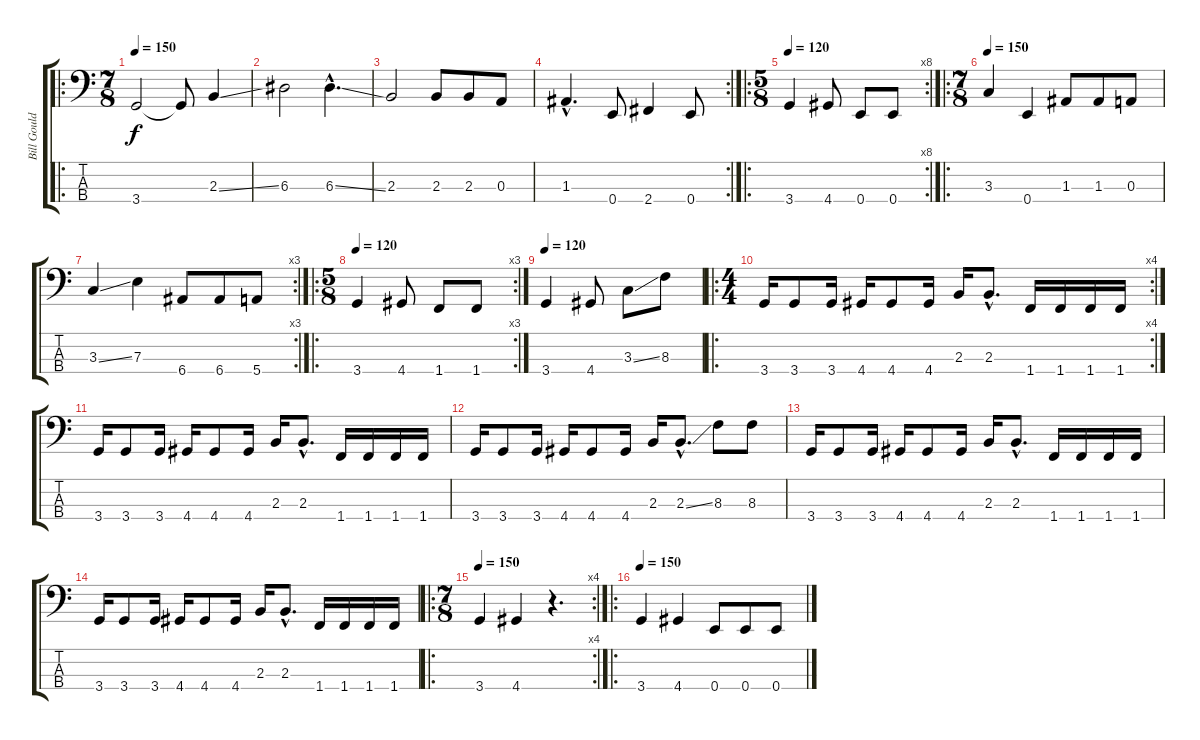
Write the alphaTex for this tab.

\track ("Bill Gould" "Bill Gould") {instrument electricbassfinger}
\staff {score tabs}
\tuning (G2 D2 A1 E1) {hide}
\ro
\ts (7 8)
\tempo 150
\clef f4
\ks c
3.4.2{dy f} 3.4{t}.8 2.3{ss}.4 |
6.3.2 6.3{ss hac}.4{d} |
2.3.2 2.3.8 2.3.8 0.3.8 |
\rc 2
1.3{hac}.4{d} 0.4.8 2.4.4 0.4.8 |
\ro
\rc 8
\ts (5 8)
\tempo 120
3.4.4 4.4.8 0.4.8 0.4.8 |
\ro
\ts (7 8)
\tempo 150
3.3.4 0.4.4 1.3.8 1.3.8 0.3.8 |
\rc 3
3.3{ss}.4 7.3.4 6.4.8 6.4.8 5.4.8 |
\ro
\rc 3
\ts (5 8)
\tempo 120
3.4.4 4.4.8 1.4.8 1.4.8 |
\tempo 120
3.4.4 4.4.8 3.3{ss}.8 8.3.8 |
\ro
\rc 4
\ts (4 4)
3.4.16 3.4.8 3.4.16 4.4.16 4.4.8 4.4.16 2.3.16 2.3{hac}.8{d} 1.4.16 1.4.16 1.4.16 1.4.16 |
3.4.16 3.4.8 3.4.16 4.4.16 4.4.8 4.4.16 2.3.16 2.3{hac}.8{d} 1.4.16 1.4.16 1.4.16 1.4.16 |
3.4.16 3.4.8 3.4.16 4.4.16 4.4.8 4.4.16 2.3.16 2.3{ss hac}.8{d} 8.3.8 8.3.8 |
3.4.16 3.4.8 3.4.16 4.4.16 4.4.8 4.4.16 2.3.16 2.3{hac}.8{d} 1.4.16 1.4.16 1.4.16 1.4.16 |
3.4.16 3.4.8 3.4.16 4.4.16 4.4.8 4.4.16 2.3.16 2.3{hac}.8{d} 1.4.16 1.4.16 1.4.16 1.4.16 |
\ro
\rc 4
\ts (7 8)
\tempo 150
3.4.4 4.4.4 r.4{d} |
\ro
\tempo 150
3.4.4 4.4.4 0.4.8 0.4.8 0.4.8
